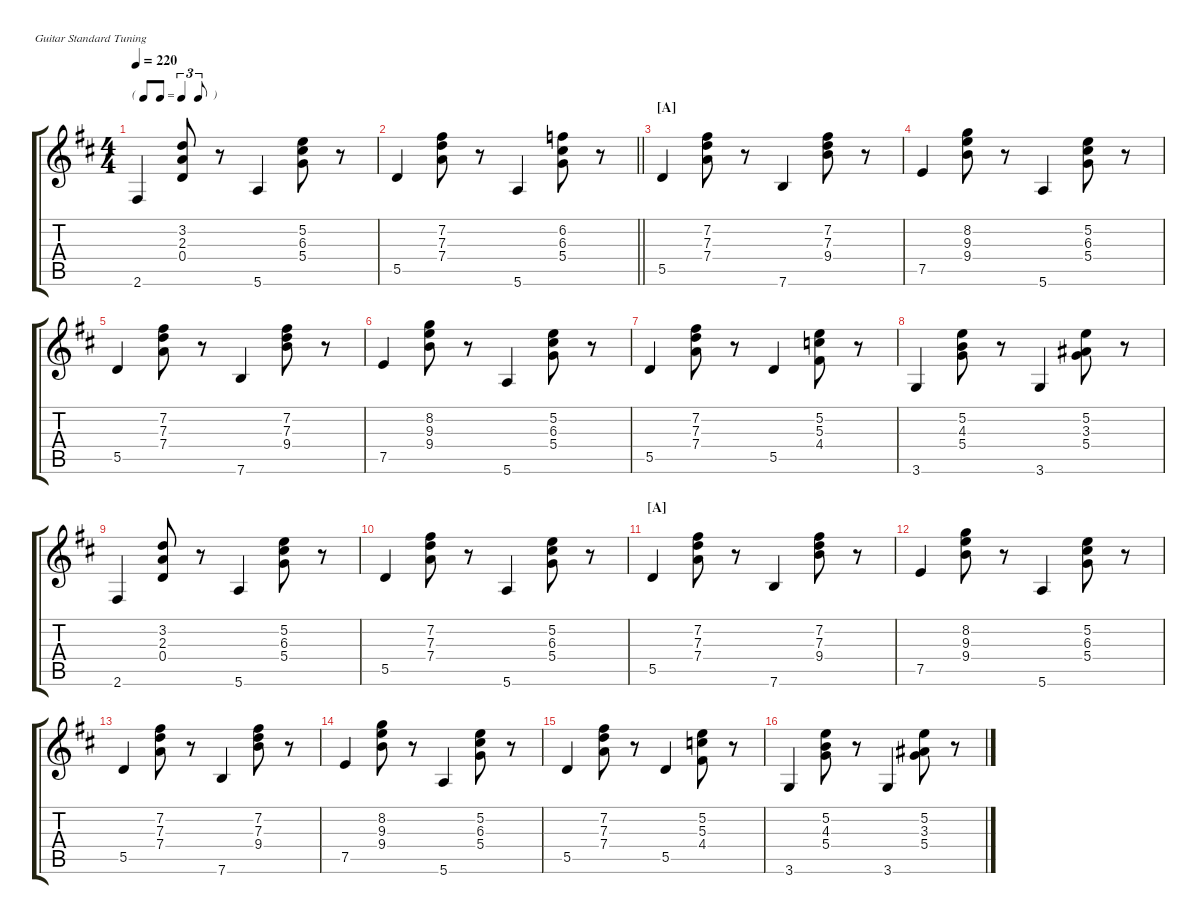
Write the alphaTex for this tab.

\hideDynamics
\singleTrackTrackNamePolicy hidden
\multiTrackTrackNamePolicy hidden
\firstSystemTrackNameOrientation horizontal
\otherSystemsTrackNameOrientation horizontal
\track ("Guitar II" "S-Gt") {instrument acousticguitarsteel}
\staff {score tabs}
\tuning (E4 B3 G3 D3 A2 E2)
\ts (4 4)
\tf triplet8th
\tempo 220
\clef g2
\ks d
2.6.4{dy mf instrument acousticguitarsteel} (3.2 2.3 0.4).8 r.8 5.6.4 (5.2 6.3 5.4).8 r.8 |
\barLineRight lightlight
5.5.4 (7.2 7.3 7.4).8 r.8 5.6.4 (6.2 6.3 5.4).8 r.8 |
\section ("A" "")
5.5.4 (7.2 7.3 7.4).8 r.8 7.6.4 (7.2 7.3 9.4).8 r.8 |
7.5.4 (8.2 9.3 9.4).8 r.8 5.6.4 (5.2 6.3 5.4).8 r.8 |
5.5.4 (7.2 7.3 7.4).8 r.8 7.6.4 (7.2 7.3 9.4).8 r.8 |
7.5.4 (8.2 9.3 9.4).8 r.8 5.6.4 (5.2 6.3 5.4).8 r.8 |
5.5.4 (7.2 7.3 7.4).8 r.8 5.5.4 (5.2 5.3 4.4).8 r.8 |
3.6.4 (5.2 4.3 5.4).8 r.8 3.6.4 (5.2 3.3 5.4).8 r.8 |
2.6.4 (3.2 2.3 0.4).8 r.8 5.6.4 (5.2 6.3 5.4).8 r.8 |
5.5.4 (7.2 7.3 7.4).8 r.8 5.6.4 (5.2 6.3 5.4).8 r.8 |
\section ("A" "")
5.5.4 (7.2 7.3 7.4).8 r.8 7.6.4 (7.2 7.3 9.4).8 r.8 |
7.5.4 (8.2 9.3 9.4).8 r.8 5.6.4 (5.2 6.3 5.4).8 r.8 |
5.5.4 (7.2 7.3 7.4).8 r.8 7.6.4 (7.2 7.3 9.4).8 r.8 |
7.5.4 (8.2 9.3 9.4).8 r.8 5.6.4 (5.2 6.3 5.4).8 r.8 |
5.5.4 (7.2 7.3 7.4).8 r.8 5.5.4 (5.2 5.3 4.4).8 r.8 |
3.6.4 (5.2 4.3 5.4).8 r.8 3.6.4 (5.2 3.3 5.4).8 r.8
